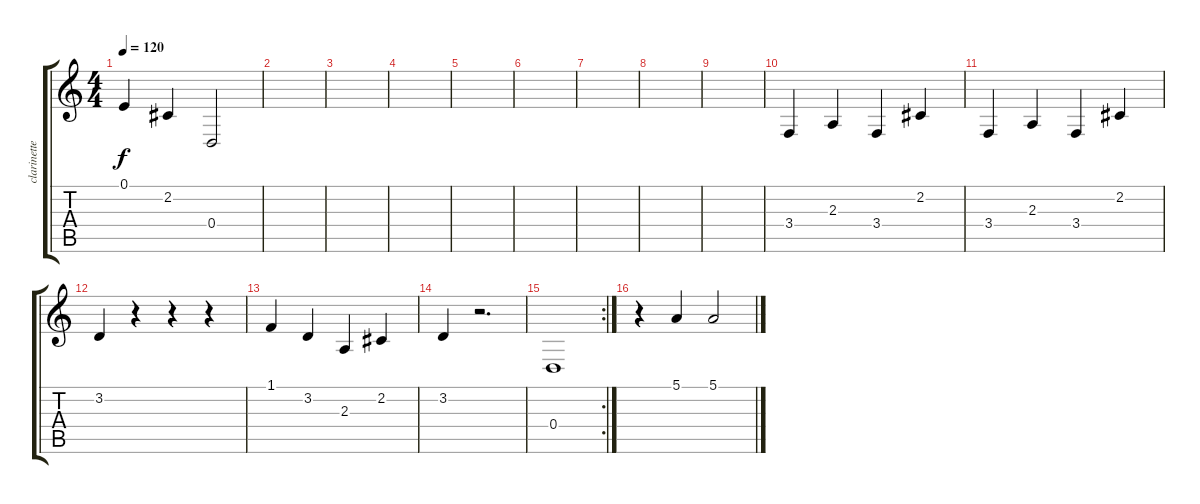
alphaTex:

\track ("clarinette" "clarinette") {instrument clarinet}
\staff {score tabs}
\tuning (E4 B3 G3 D3 A2 E2) {hide}
\ts (4 4)
\tempo 120
\clef g2
\ks c
0.1.4{dy f} 2.2.4 0.4.2 |
|
|
|
|
|
|
|
|
3.4.4 2.3.4 3.4.4 2.2.4 |
3.4.4 2.3.4 3.4.4 2.2.4 |
3.2.4 r.4 r.4 r.4 |
1.1.4 3.2.4 2.3.4 2.2.4 |
3.2.4 r.2{d} |
\rc 2
0.4.1 |
r.4 5.1.4 5.1.2
